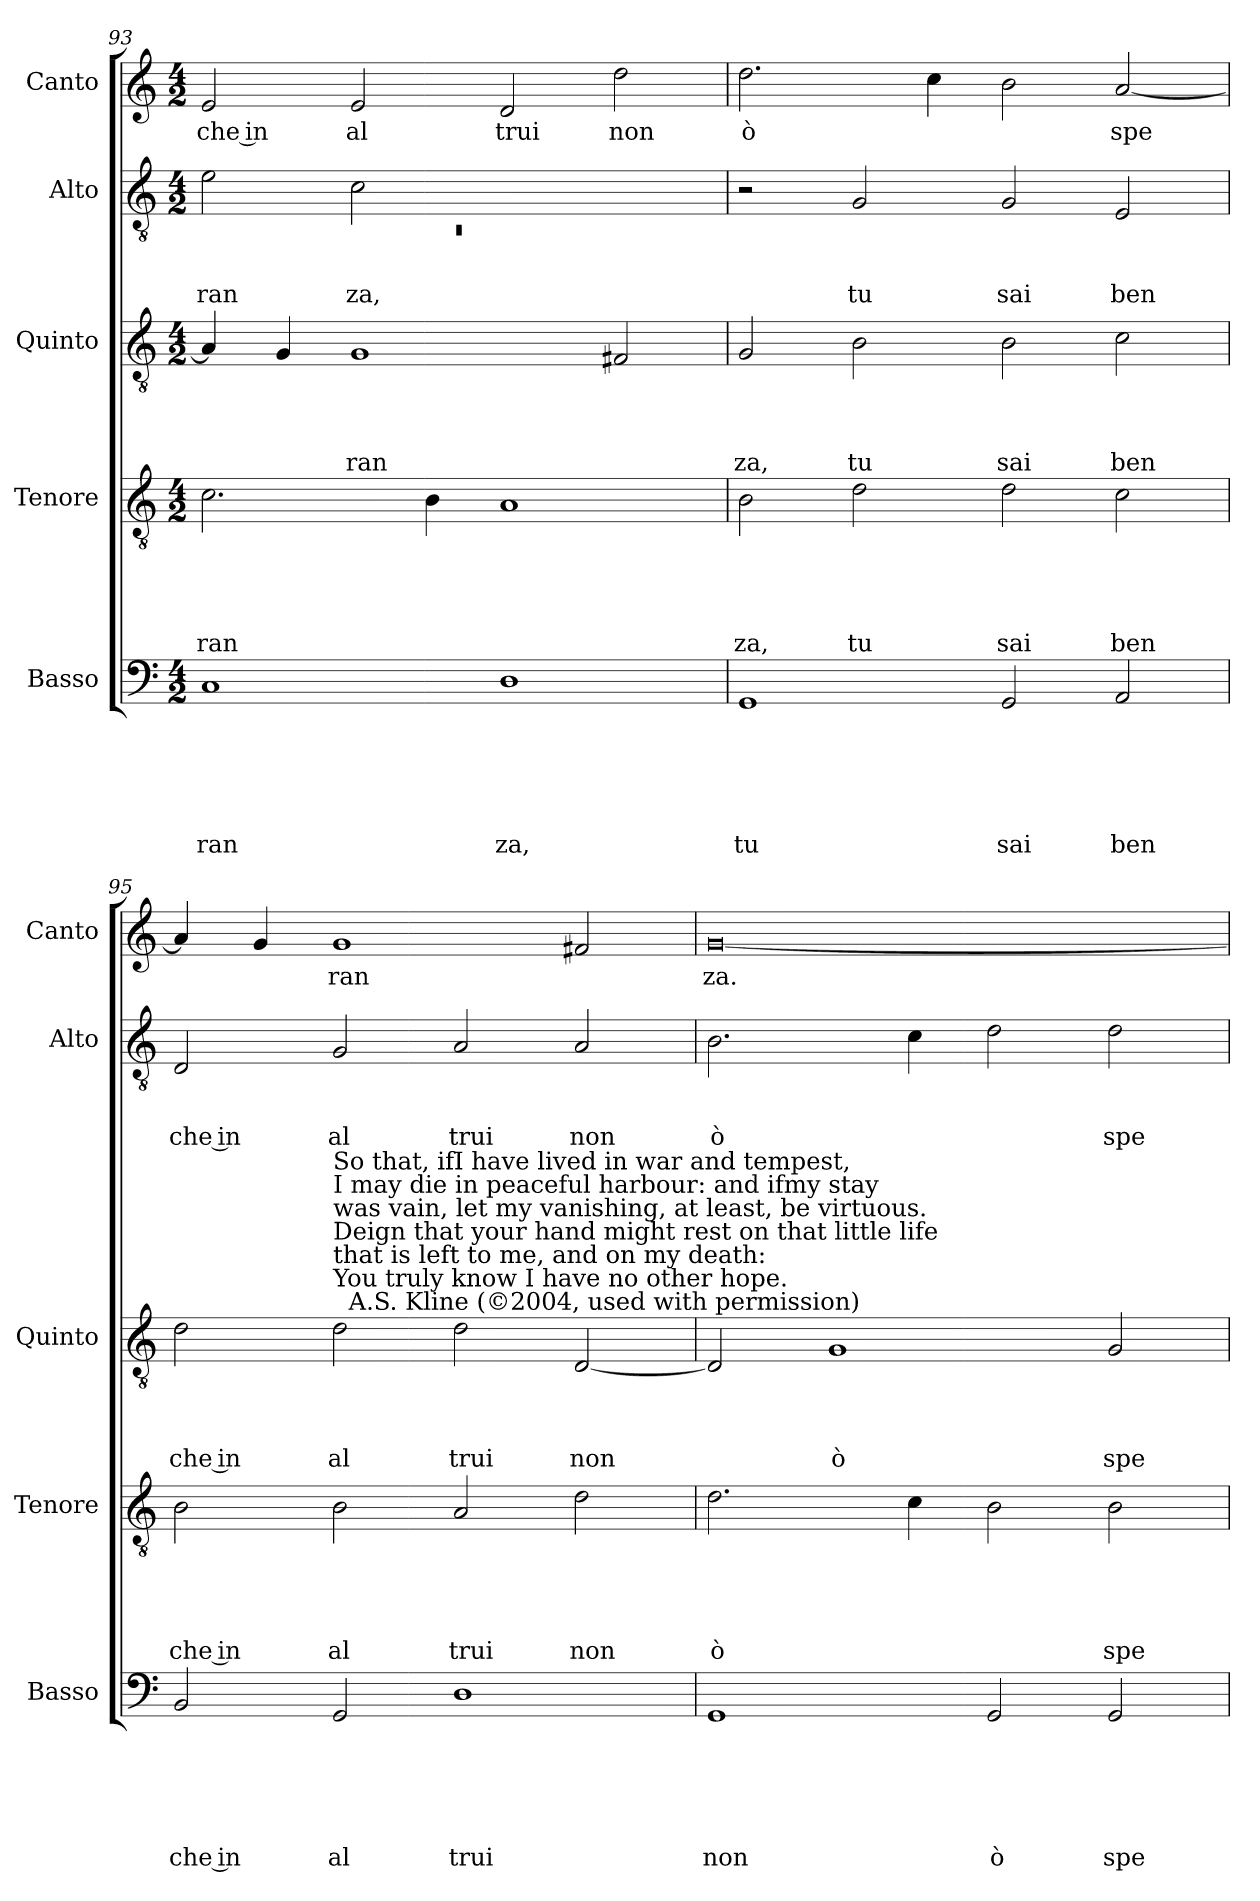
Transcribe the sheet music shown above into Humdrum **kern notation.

**kern	**text	**text	**text	**text	**text	**text	**kern	**text	**text	**text	**text	**text	**kern	**text	**text	**text	**text	**kern	**text	**text	**text	**kern	**text
*part5	*part5	*part5	*part5	*part5	*part5	*part5	*part4	*part4	*part4	*part4	*part4	*part4	*part3	*part3	*part3	*part3	*part3	*part2	*part2	*part2	*part2	*part1	*part1
*staff5	*staff5	*staff5	*staff5	*staff5	*staff5	*staff5	*staff4	*staff4	*staff4	*staff4	*staff4	*staff4	*staff3	*staff3	*staff3	*staff3	*staff3	*staff2	*staff2	*staff2	*staff2	*staff1	*staff1
*I"Basso	*	*	*	*	*	*	*I"Tenore	*	*	*	*	*	*I"Quinto	*	*	*	*	*I"Alto	*	*	*	*I"Canto	*
*I'Basso	*	*	*	*	*	*	*I'Tenore	*	*	*	*	*	*I'Quinto	*	*	*	*	*I'Alto	*	*	*	*I'Canto	*
*clefF4	*	*	*	*	*	*	*clefGv2	*	*	*	*	*	*clefGv2	*	*	*	*	*clefGv2	*	*	*	*clefG2	*
*k[]	*	*	*	*	*	*	*k[]	*	*	*	*	*	*k[]	*	*	*	*	*k[]	*	*	*	*k[]	*
*C:	*	*	*	*	*	*	*C:	*	*	*	*	*	*C:	*	*	*	*	*C:	*	*	*	*C:	*
*M4/2	*	*	*	*	*	*	*M4/2	*	*	*	*	*	*M4/2	*	*	*	*	*M4/2	*	*	*	*M4/2	*
=93	=93	=93	=93	=93	=93	=93	=93	=93	=93	=93	=93	=93	=93	=93	=93	=93	=93	=93	=93	=93	=93	=93	=93
*	*	*	*	*	*	*	*	*	*	*	*	*	*	*	*	*	*	*^	*	*	*	*	*
!	!	!	!	!	!	!LO:LY:b	!	!	!	!	!	!LO:LY:b	!	!	!	!	!	!	!LO:N:vis=1	!	!	!LO:LY:b	!	!LO:LY:b:rj
1C	.	.	.	.	.	ran	2.c\	.	.	.	.	ran	4A/]	.	.	.	.	2e\	0rC	.	.	ran	2e/	che in
.	.	.	.	.	.	.	.	.	.	.	.	.	4G/	.	.	.	.	.	.	.	.	.	.	.
!	!	!	!	!	!	!	!	!	!	!	!	!	!	!	!	!	!LO:LY:b	!	!	!	!	!LO:LY:b	!	!LO:LY:b
.	.	.	.	.	.	.	.	.	.	.	.	.	1G	.	.	.	ran	2c\	.	.	.	za,	2e/	al
.	.	.	.	.	.	.	4B\	.	.	.	.	.	.	.	.	.	.	.	.	.	.	.	.	.
!	!	!	!	!	!	!LO:LY:b	!	!	!	!	!	!	!	!	!	!	!	!	!	!	!	!	!	!LO:LY:b
1D	.	.	.	.	.	za,	1A	.	.	.	.	.	.	.	.	.	.	1ryy	.	.	.	.	2d/	trui
!	!	!	!	!	!	!	!	!	!	!	!	!	!	!	!	!	!	!	!	!	!	!	!	!LO:LY:b
.	.	.	.	.	.	.	.	.	.	.	.	.	2F#/	.	.	.	.	.	.	.	.	.	2dd\	non
*	*	*	*	*	*	*	*	*	*	*	*	*	*	*	*	*	*	*v	*v	*	*	*	*	*
=94	=94	=94	=94	=94	=94	=94	=94	=94	=94	=94	=94	=94	=94	=94	=94	=94	=94	=94	=94	=94	=94	=94	=94
!	!	!	!	!	!	!LO:LY:b	!	!	!	!	!	!LO:LY:b	!	!	!	!	!LO:LY:b	!	!	!	!	!	!LO:LY:b
1GG	.	.	.	.	.	tu	2B\	.	.	.	.	za,	2G/	.	.	.	za,	2r	.	.	.	2.dd\	ò
!	!	!	!	!	!	!	!	!	!	!	!	!LO:LY:b	!	!	!	!	!LO:LY:b	!	!	!	!LO:LY:b	!	!
.	.	.	.	.	.	.	2d\	.	.	.	.	tu	2B\	.	.	.	tu	2G/	.	.	tu	.	.
.	.	.	.	.	.	.	.	.	.	.	.	.	.	.	.	.	.	.	.	.	.	4cc\	.
!	!	!	!	!	!	!LO:LY:b	!	!	!	!	!	!LO:LY:b	!	!	!	!	!LO:LY:b	!	!	!	!LO:LY:b	!	!
2GG/	.	.	.	.	.	sai	2d\	.	.	.	.	sai	2B\	.	.	.	sai	2G/	.	.	sai	2b\	.
!	!	!	!	!	!	!LO:LY:b	!	!	!	!	!	!LO:LY:b	!	!	!	!	!LO:LY:b	!	!	!	!LO:LY:b	!	!LO:LY:b
2AA/	.	.	.	.	.	ben	2c\	.	.	.	.	ben	2c\	.	.	.	ben	2E/	.	.	ben	[<2a/	spe
=95	=95	=95	=95	=95	=95	=95	=95	=95	=95	=95	=95	=95	=95	=95	=95	=95	=95	=95	=95	=95	=95	=95	=95
!	!	!	!	!	!	!LO:LY:b:rj	!	!	!	!	!	!LO:LY:b:rj	!	!	!	!	!LO:LY:b:rj	!	!	!	!LO:LY:b:rj	!	!
2BB/	.	.	.	.	.	che in	2B\	.	.	.	.	che in	2d\	.	.	.	che in	2D/	.	.	che in	4a/]	.
.	.	.	.	.	.	.	.	.	.	.	.	.	.	.	.	.	.	.	.	.	.	4g/	.
!	!	!	!	!	!	!	!	!	!	!	!	!	!LO:TX:a:t=So that, ifI have lived in war and tempest,\nI may die in peaceful harbour&colon; and ifmy stay\nwas vain, let my vanishing, at least, be virtuous.\nDeign that your hand might rest on that little life\nthat is left to me, and on my death&colon;\nYou truly know I have no other hope.\n                 A.S. Kline (©2004, used with permission)	!	!	!	!	!	!	!	!	!	!
!	!	!	!	!	!	!LO:LY:b	!	!	!	!	!	!LO:LY:b	!	!	!	!	!LO:LY:b	!	!	!	!LO:LY:b	!	!LO:LY:b
2GG/	.	.	.	.	.	al	2B\	.	.	.	.	al	2d\	.	.	.	al	2G/	.	.	al	1g	ran
!	!	!	!	!	!	!LO:LY:b	!	!	!	!	!	!LO:LY:b	!	!	!	!	!LO:LY:b	!	!	!	!LO:LY:b	!	!
1D	.	.	.	.	.	trui	2A/	.	.	.	.	trui	2d\	.	.	.	trui	2A/	.	.	trui	.	.
!	!	!	!	!	!	!	!	!	!	!	!	!LO:LY:b	!	!	!	!	!LO:LY:b	!	!	!	!LO:LY:b	!	!
.	.	.	.	.	.	.	2d\	.	.	.	.	non	[<2D/	.	.	.	non	2A/	.	.	non	2f#/	.
=96	=96	=96	=96	=96	=96	=96	=96	=96	=96	=96	=96	=96	=96	=96	=96	=96	=96	=96	=96	=96	=96	=96	=96
!	!	!	!	!	!	!LO:LY:b	!	!	!	!	!	!LO:LY:b	!	!	!	!	!	!	!	!	!LO:LY:b	!	!LO:LY:b
1GG	.	.	.	.	.	non	2.d\	.	.	.	.	ò	2D/]	.	.	.	.	2.B\	.	.	ò	[<0g	za.
!	!	!	!	!	!	!	!	!	!	!	!	!	!	!	!	!	!LO:LY:b	!	!	!	!	!	!
.	.	.	.	.	.	.	.	.	.	.	.	.	1G	.	.	.	ò	.	.	.	.	.	.
.	.	.	.	.	.	.	4c\	.	.	.	.	.	.	.	.	.	.	4c\	.	.	.	.	.
!	!	!	!	!	!	!LO:LY:b	!	!	!	!	!	!	!	!	!	!	!	!	!	!	!	!	!
2GG/	.	.	.	.	.	ò	2B\	.	.	.	.	.	.	.	.	.	.	2d\	.	.	.	.	.
!	!	!	!	!	!	!LO:LY:b	!	!	!	!	!	!LO:LY:b	!	!	!	!	!LO:LY:b	!	!	!	!LO:LY:b	!	!
2GG/	.	.	.	.	.	spe	2B\	.	.	.	.	spe	2G/	.	.	.	spe	2d\	.	.	spe	.	.
=	=	=	=	=	=	=	=	=	=	=	=	=	=	=	=	=	=	=	=	=	=	=	=
*-	*-	*-	*-	*-	*-	*-	*-	*-	*-	*-	*-	*-	*-	*-	*-	*-	*-	*-	*-	*-	*-	*-	*-
